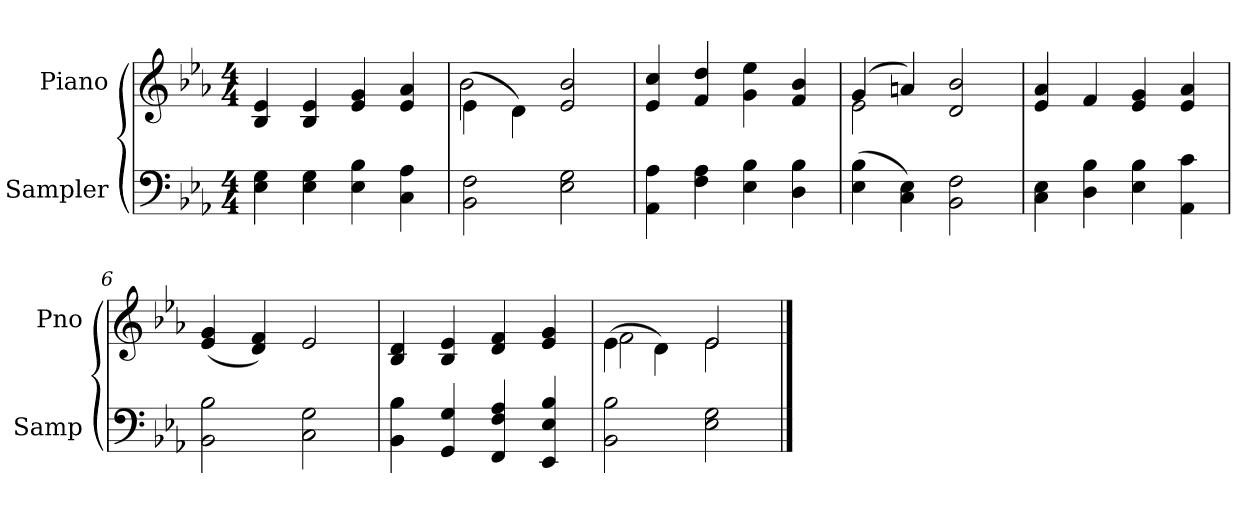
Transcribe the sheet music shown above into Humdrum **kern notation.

**kern	**kern
*part2	*part1
*staff2	*staff1
*I"Sampler	*I"Piano
*I'Samp	*I'Pno
*clefF4	*clefG2
*k[b-e-a-]	*k[b-e-a-]
*E-:	*E-:
*M4/4	*M4/4
=1	=1
4E- 4G	4B- 4e-
4E- 4G	4B- 4e-
4E- 4B-	4e- 4g
4C 4A-	4e- 4a-
=2	=2
*	*^
2BB- 2F	(4e-\	2b-
.	4d\)	.
2E- 2G	2e- 2b-	2ryy
*	*v	*v
=3	=3
4AA- 4A-	4e- 4cc
4F 4A-	4f 4dd
4E- 4B-	4g 4ee-
4D 4B-	4f 4b-
=4	=4
*	*^
(4E- 4B-	(4g/	2e-
4C 4E-)	4an/)	.
2BB- 2F	2d 2b-	2ryy
*	*v	*v
=5	=5
4C 4E-	4e- 4a-
4D 4B-	4f
4E- 4B-	4e- 4g
4AA- 4c	4e- 4a-
=6	=6
2BB- 2B-	(4e- 4g
.	4d 4f)
2C 2G	2e-
=7	=7
4BB- 4B-	4B- 4d
4GG 4G	4B- 4e-
4FF 4F 4A-	4d 4f
4EE- 4E- 4B-	4e- 4g
=8	=8
*	*^
2BB- 2B-	(4e-\	2f
.	4d\)	.
2E- 2G	2e-/	2e-
*	*v	*v
==	==
*-	*-
